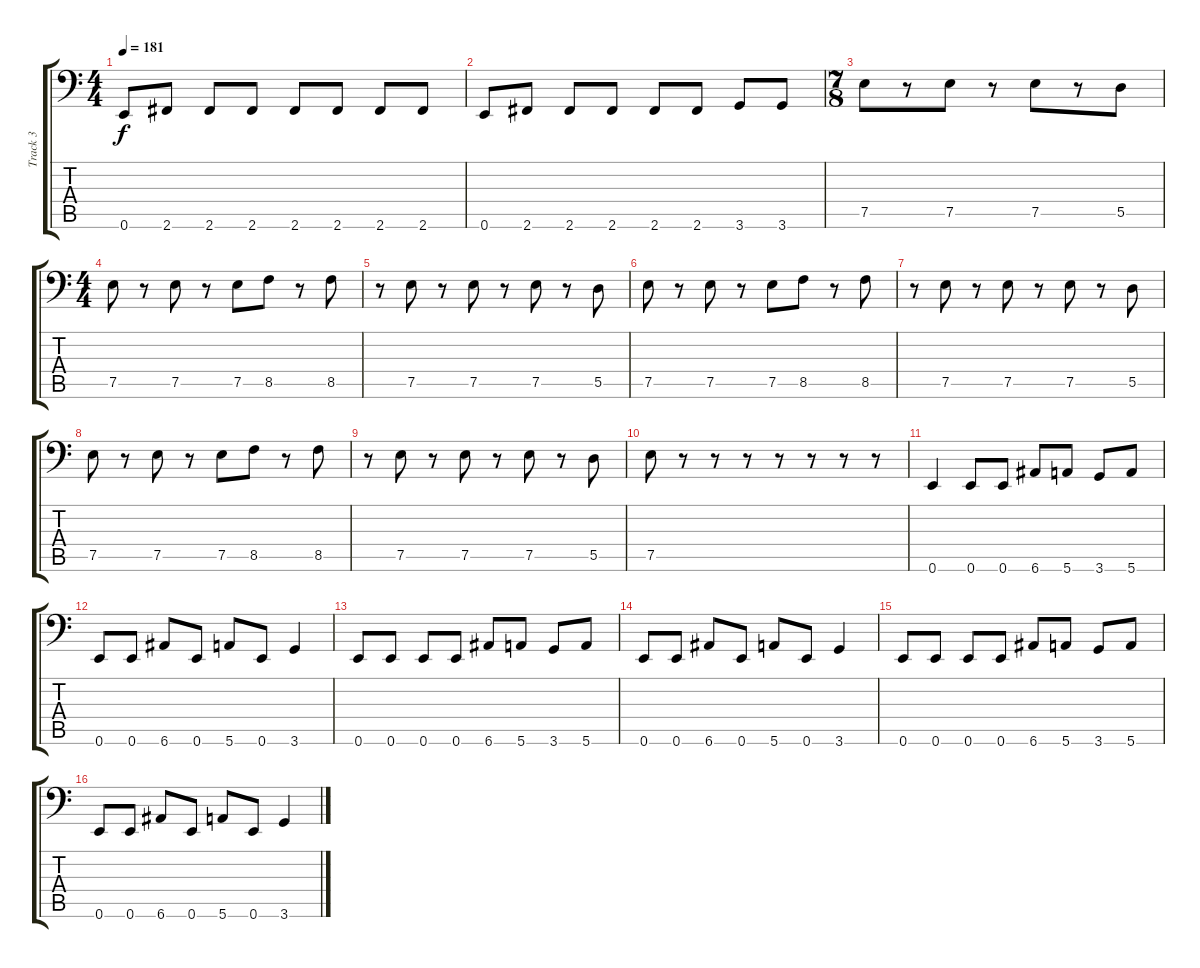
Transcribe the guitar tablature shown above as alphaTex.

\track ("Track 3" "Track 3") {instrument slapbass1}
\staff {score tabs}
\tuning (E3 B2 G2 D2 A1 E1) {hide}
\ts (4 4)
\tempo 181
\clef f4
\ks c
0.6.8{dy f} 2.6.8 2.6.8 2.6.8 2.6.8 2.6.8 2.6.8 2.6.8 |
0.6.8 2.6.8 2.6.8 2.6.8 2.6.8 2.6.8 3.6.8 3.6.8 |
\ts (7 8)
7.5.8 r.8 7.5.8 r.8 7.5.8 r.8 5.5.8 |
\ts (4 4)
7.5.8 r.8 7.5.8 r.8 7.5.8 8.5.8 r.8 8.5.8 |
r.8 7.5.8 r.8 7.5.8 r.8 7.5.8 r.8 5.5.8 |
7.5.8 r.8 7.5.8 r.8 7.5.8 8.5.8 r.8 8.5.8 |
r.8 7.5.8 r.8 7.5.8 r.8 7.5.8 r.8 5.5.8 |
7.5.8 r.8 7.5.8 r.8 7.5.8 8.5.8 r.8 8.5.8 |
r.8 7.5.8 r.8 7.5.8 r.8 7.5.8 r.8 5.5.8 |
7.5.8 r.8 r.8 r.8 r.8 r.8 r.8 r.8 |
0.6.4 0.6.8 0.6.8 6.6.8 5.6.8 3.6.8 5.6.8 |
0.6.8 0.6.8 6.6.8 0.6.8 5.6.8 0.6.8 3.6.4 |
0.6.8 0.6.8 0.6.8 0.6.8 6.6.8 5.6.8 3.6.8 5.6.8 |
0.6.8 0.6.8 6.6.8 0.6.8 5.6.8 0.6.8 3.6.4 |
0.6.8 0.6.8 0.6.8 0.6.8 6.6.8 5.6.8 3.6.8 5.6.8 |
0.6.8 0.6.8 6.6.8 0.6.8 5.6.8 0.6.8 3.6.4
